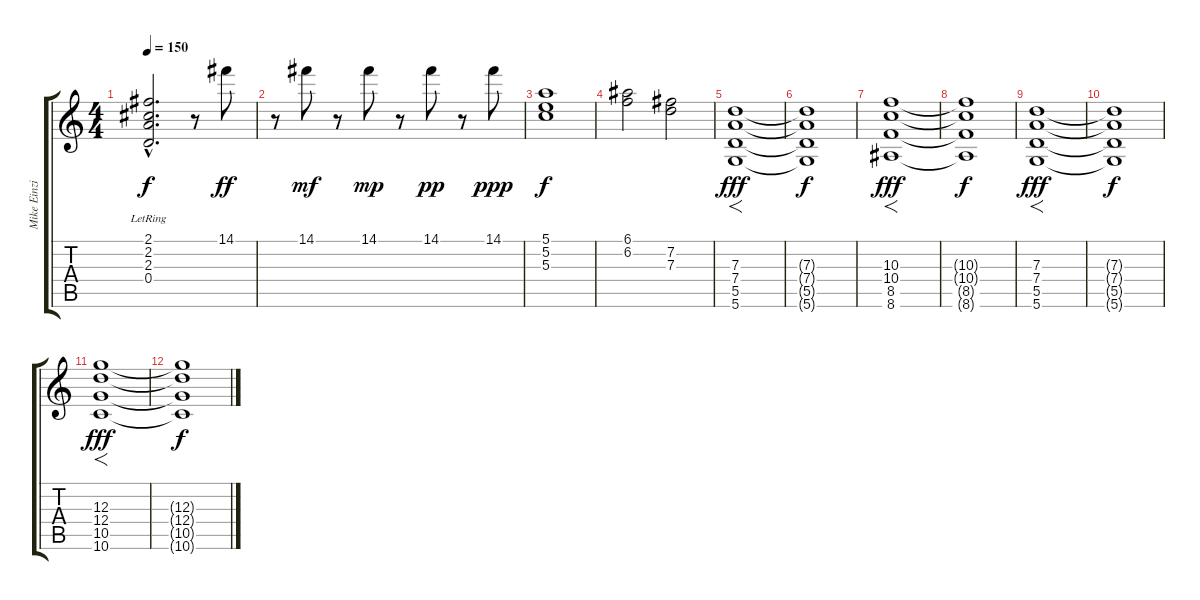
\track ("Mike Einziger" "Mike Einzi") {instrument electricguitarjazz}
\staff {score tabs}
\tuning (E4 B3 G3 D3 A2 D2) {hide}
\ts (4 4)
\tempo 150
\clef g2
\ks c
(2.1{hac lr} 2.2{hac lr} 2.3{hac lr} 0.4{hac lr}).2{d dy f} r.8 14.1.8{dy ff} |
r.8 14.1.8{dy mf} r.8 14.1.8{dy mp} r.8 14.1.8{dy pp} r.8 14.1.8{dy ppp} |
(5.1 5.2 5.3).1{dy f} |
(6.1 6.2).2 (7.2 7.3).2 |
(7.3 7.4 5.5 5.6).1{f dy fff} |
(7.3{t} 7.4{t} 5.5{t} 5.6{t}).1{dy f} |
(10.3 10.4 8.5 8.6).1{f dy fff} |
(10.3{t} 10.4{t} 8.5{t} 8.6{t}).1{dy f} |
(7.3 7.4 5.5 5.6).1{f dy fff} |
(7.3{t} 7.4{t} 5.5{t} 5.6{t}).1{dy f} |
(12.3 12.4 10.5 10.6).1{f dy fff} |
(12.3{t} 12.4{t} 10.5{t} 10.6{t}).1{dy f}
